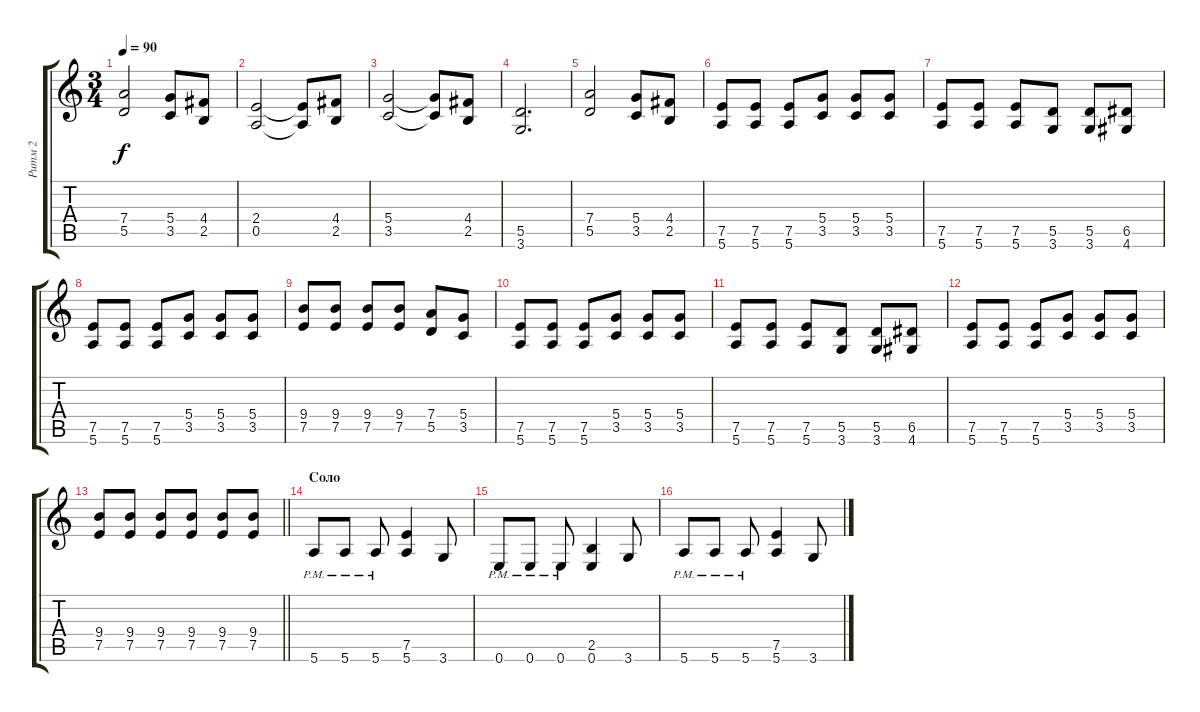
\track ("Ритм 2" "Ритм 2") {instrument distortionguitar}
\staff {score tabs}
\tuning (E4 B3 G3 D3 A2 E2) {hide}
\ts (3 4)
\tempo 90
\clef g2
\ks c
(7.4 5.5).2{dy f} (5.4 3.5).8 (4.4 2.5).8 |
(2.4 0.5).2 (2.4{t} 0.5{t}).8 (4.4 2.5).8 |
(5.4 3.5).2 (5.4{t} 3.5{t}).8 (4.4 2.5).8 |
(5.5 3.6).2{d} |
(7.4 5.5).2 (5.4 3.5).8 (4.4 2.5).8 |
(7.5 5.6).8 (7.5 5.6).8 (7.5 5.6).8 (5.4 3.5).8 (5.4 3.5).8 (5.4 3.5).8 |
(7.5 5.6).8 (7.5 5.6).8 (7.5 5.6).8 (5.5 3.6).8 (5.5 3.6).8 (6.5 4.6).8 |
(7.5 5.6).8 (7.5 5.6).8 (7.5 5.6).8 (5.4 3.5).8 (5.4 3.5).8 (5.4 3.5).8 |
(9.4 7.5).8 (9.4 7.5).8 (9.4 7.5).8 (9.4 7.5).8 (7.4 5.5).8 (5.4 3.5).8 |
(7.5 5.6).8 (7.5 5.6).8 (7.5 5.6).8 (5.4 3.5).8 (5.4 3.5).8 (5.4 3.5).8 |
(7.5 5.6).8 (7.5 5.6).8 (7.5 5.6).8 (5.5 3.6).8 (5.5 3.6).8 (6.5 4.6).8 |
(7.5 5.6).8 (7.5 5.6).8 (7.5 5.6).8 (5.4 3.5).8 (5.4 3.5).8 (5.4 3.5).8 |
\barLineRight lightlight
(9.4 7.5).8 (9.4 7.5).8 (9.4 7.5).8 (9.4 7.5).8 (9.4 7.5).8 (9.4 7.5).8 |
\section ("" "Соло")
5.6{pm}.8 5.6{pm}.8 5.6{pm}.8 (7.5 5.6).4 3.6.8 |
0.6{pm}.8 0.6{pm}.8 0.6{pm}.8 (2.5 0.6).4 3.6.8 |
5.6{pm}.8 5.6{pm}.8 5.6{pm}.8 (7.5 5.6).4 3.6.8
